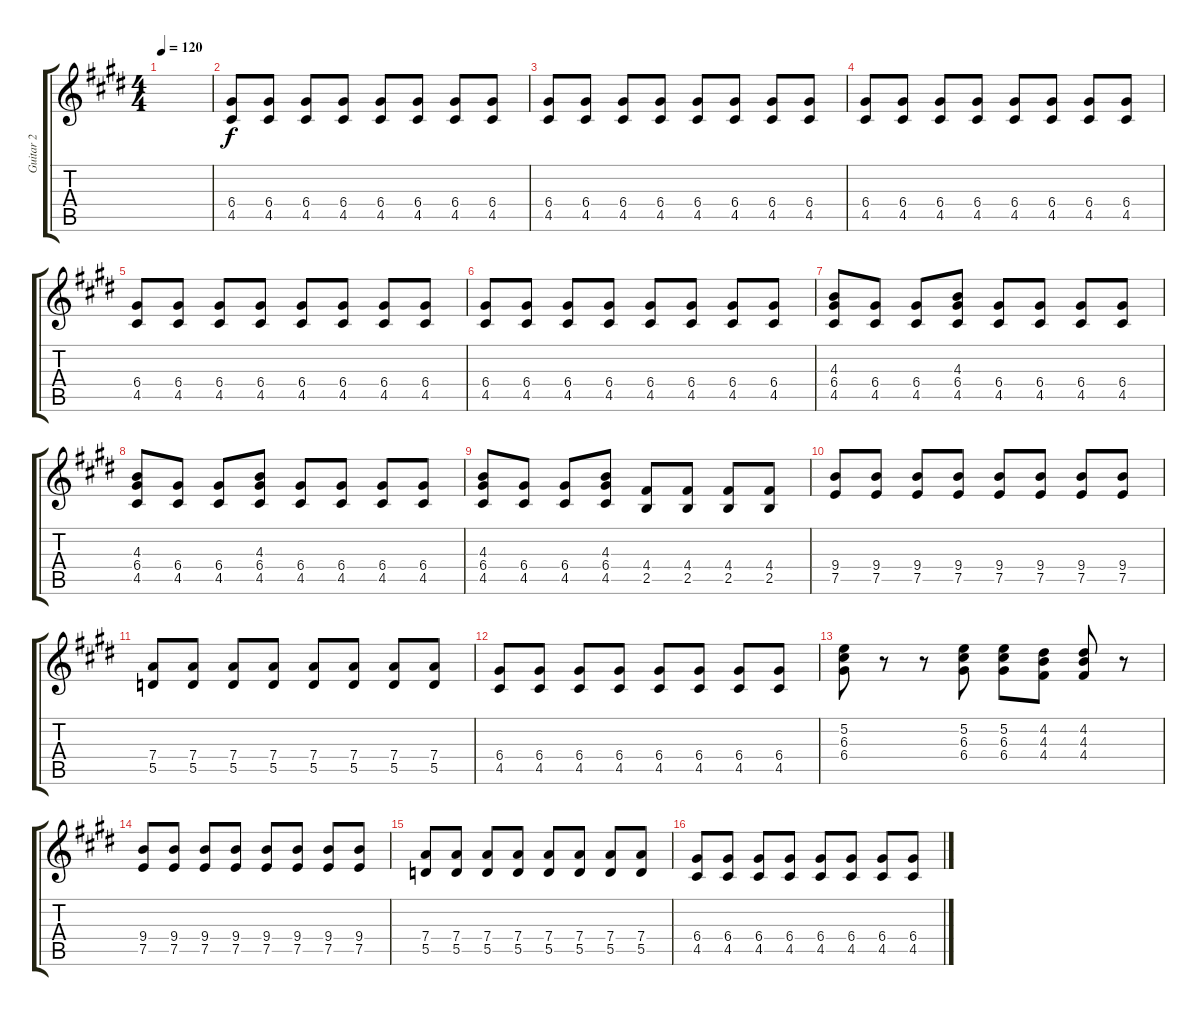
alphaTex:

\track ("Guitar 2" "Guitar 2") {instrument electricguitarmuted}
\staff {score tabs}
\tuning (E4 B3 G3 D3 A2 E2) {hide}
\ts (4 4)
\tempo 120
\clef g2
\ks e
|
(6.4 4.5).8 (6.4 4.5).8 (6.4 4.5).8 (6.4 4.5).8 (6.4 4.5).8 (6.4 4.5).8 (6.4 4.5).8 (6.4 4.5).8 |
(6.4 4.5).8 (6.4 4.5).8 (6.4 4.5).8 (6.4 4.5).8 (6.4 4.5).8 (6.4 4.5).8 (6.4 4.5).8 (6.4 4.5).8 |
(6.4 4.5).8 (6.4 4.5).8 (6.4 4.5).8 (6.4 4.5).8 (6.4 4.5).8 (6.4 4.5).8 (6.4 4.5).8 (6.4 4.5).8 |
(6.4 4.5).8 (6.4 4.5).8 (6.4 4.5).8 (6.4 4.5).8 (6.4 4.5).8 (6.4 4.5).8 (6.4 4.5).8 (6.4 4.5).8 |
(6.4 4.5).8 (6.4 4.5).8 (6.4 4.5).8 (6.4 4.5).8 (6.4 4.5).8 (6.4 4.5).8 (6.4 4.5).8 (6.4 4.5).8 |
(4.3 6.4 4.5).8 (6.4 4.5).8 (6.4 4.5).8 (4.3 6.4 4.5).8 (6.4 4.5).8 (6.4 4.5).8 (6.4 4.5).8 (6.4 4.5).8 |
(4.3 6.4 4.5).8 (6.4 4.5).8 (6.4 4.5).8 (4.3 6.4 4.5).8 (6.4 4.5).8 (6.4 4.5).8 (6.4 4.5).8 (6.4 4.5).8 |
(4.3 6.4 4.5).8 (6.4 4.5).8 (6.4 4.5).8 (4.3 6.4 4.5).8 (4.4 2.5).8 (4.4 2.5).8 (4.4 2.5).8 (4.4 2.5).8 |
(9.4 7.5).8 (9.4 7.5).8 (9.4 7.5).8 (9.4 7.5).8 (9.4 7.5).8 (9.4 7.5).8 (9.4 7.5).8 (9.4 7.5).8 |
(7.4 5.5).8 (7.4 5.5).8 (7.4 5.5).8 (7.4 5.5).8 (7.4 5.5).8 (7.4 5.5).8 (7.4 5.5).8 (7.4 5.5).8 |
(6.4 4.5).8 (6.4 4.5).8 (6.4 4.5).8 (6.4 4.5).8 (6.4 4.5).8 (6.4 4.5).8 (6.4 4.5).8 (6.4 4.5).8 |
(5.2 6.3 6.4).8 r.8 r.8 (5.2 6.3 6.4).8 (5.2 6.3 6.4).8 (4.2 4.3 4.4).8 (4.2 4.3 4.4).8 r.8 |
(9.4 7.5).8 (9.4 7.5).8 (9.4 7.5).8 (9.4 7.5).8 (9.4 7.5).8 (9.4 7.5).8 (9.4 7.5).8 (9.4 7.5).8 |
(7.4 5.5).8 (7.4 5.5).8 (7.4 5.5).8 (7.4 5.5).8 (7.4 5.5).8 (7.4 5.5).8 (7.4 5.5).8 (7.4 5.5).8 |
(6.4 4.5).8 (6.4 4.5).8 (6.4 4.5).8 (6.4 4.5).8 (6.4 4.5).8 (6.4 4.5).8 (6.4 4.5).8 (6.4 4.5).8
